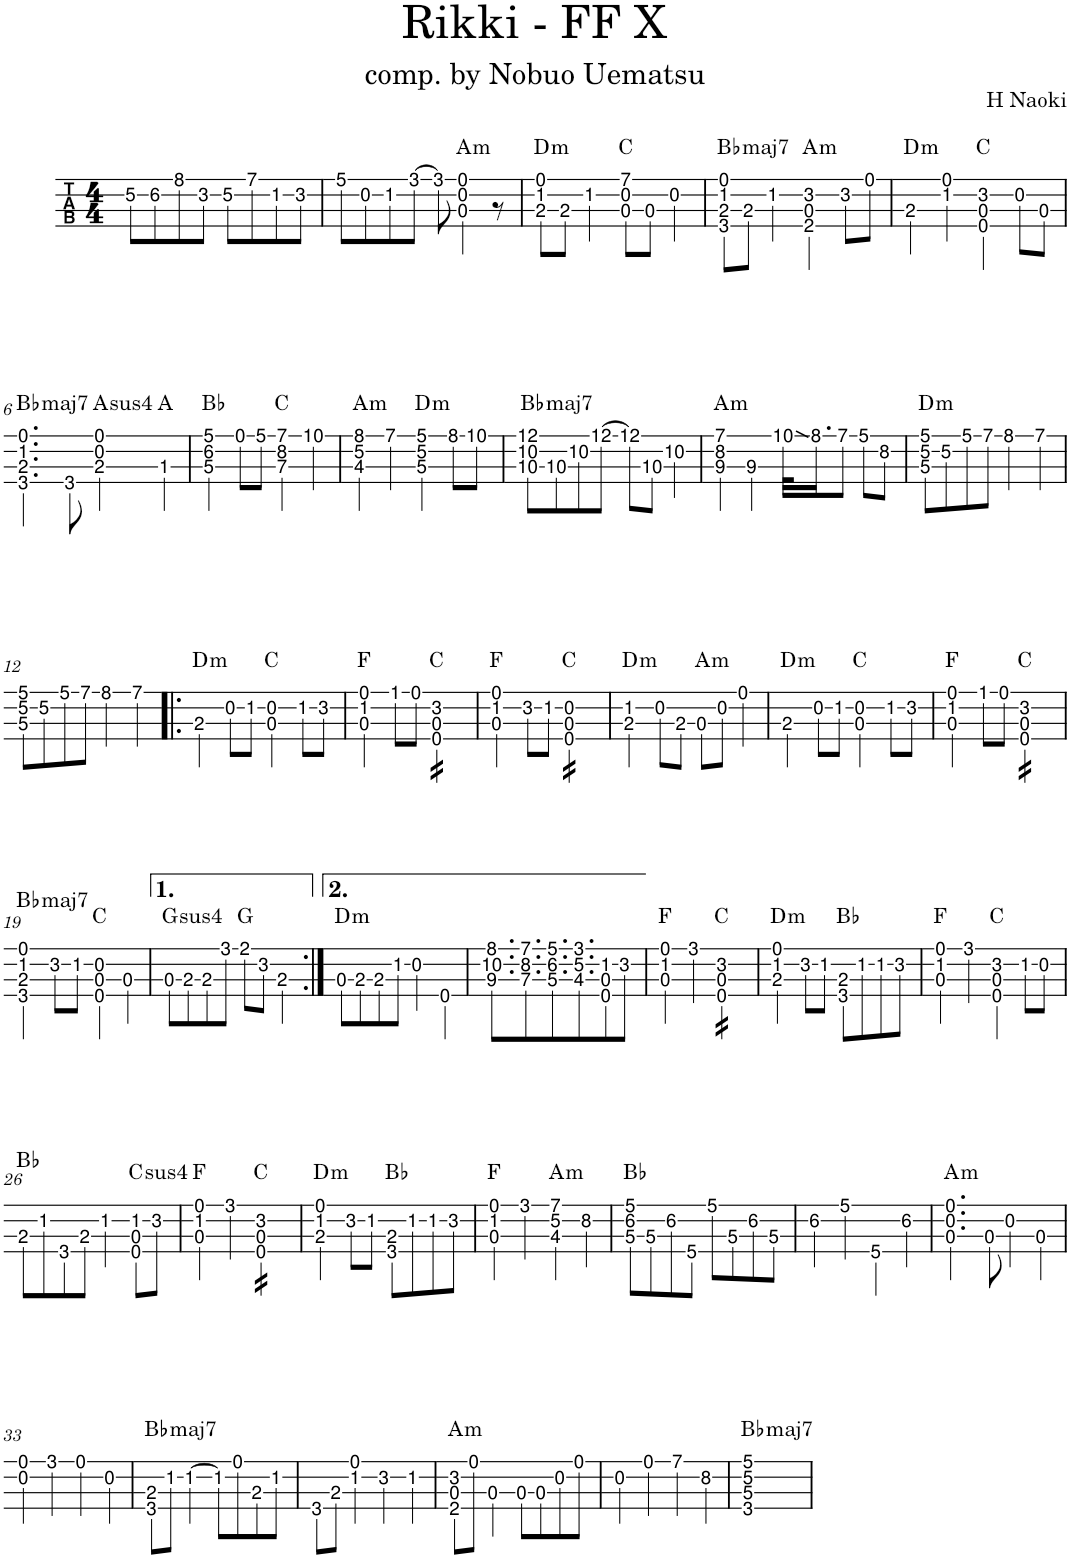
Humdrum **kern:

**kern	**harte
*part1	*part1
*staff1	*
*I"Ukulélé	*
*I'Uk.	*
*stria4	*
*	*
*k[]	*
*M4/4	*
=1	=1
8a\L	.
8b-\	.
8ff\	.
8g\J	.
8a\L	.
8ee\	.
8f\	.
8g\J	.
=2	=2
8dd\L	.
8e\	.
8f\	.
[8cc\J	.
8cc\]	.
!	!LO:H:kt=m
4c\ 4e\ 4a\	A:min
8r	.
=3	=3
!	!LO:H:kt=m
8d\ 8f\ 8a\L	D:min
8d\J	.
4f\	.
8c\ 8e\ 8ee\L	C:maj
8c\J	.
4e\	.
=4	=4
!	!LO:H:kt=maj7
8b-\ 8d\ 8f\ 8a\L	Bb:maj7
8d\J	.
4f\	.
!	!LO:H:kt=m
4a\ 4c\ 4g\	A:min
8g\L	.
8a\J	.
=5	=5
!	!LO:H:kt=m
4d\	D:min
4f\ 4a\	.
4g\ 4c\ 4g\	C:maj
8e\L	.
8c\J	.
!!LO:LB:g=z
=6	=6
!	!LO:H:kt=maj7
4.b-\ 4.d\ 4.f\ 4.a\	Bb:maj7
8b-\	.
!	!LO:H:kt=4
4d\ 4e\ 4a\	A:sus4
4c#\	A:maj
=7	=7
4f\ 4b-\ 4dd\	Bb:maj
8a\L	.
8dd\J	.
4g\ 4cc\ 4ee\	C:maj
4gg\	.
=8	=8
!	!LO:H:kt=m
4e\ 4a\ 4ff\	A:min
4ee\	.
!	!LO:H:kt=m
4f\ 4a\ 4dd\	D:min
8ff\L	.
8gg\J	.
=9	=9
!	!LO:H:kt=maj7
8b-\ 8dd\ 8aa\L	Bb:maj7
8b-\	.
8dd\	.
[8aa\J	.
8aa\L]	.
8b-\J	.
4dd\	.
=10	=10
!	!LO:H:kt=m
4a\ 4cc\ 4ee\	A:min
4a\	.
32gg\KLL	.
16.ff\J	.
8ee\J	.
8dd\L	.
8cc\J	.
=11	=11
!	!LO:H:kt=m
8f\ 8a\ 8dd\L	D:min
8a\	.
8dd\	.
8ee\J	.
4ff\	.
4ee\	.
!!LO:LB:g=z
=12	=12
8f\ 8a\ 8dd\L	.
8a\	.
8dd\	.
8ee\J	.
4ff\	.
4ee\	.
=13!|:	=13!|:
!	!LO:H:kt=m
4d\	D:min
8e\L	.
8f\J	.
4c\ 4e\	C:maj
8f\L	.
8g\J	.
=14	=14
4c\ 4f\ 4a\	F:maj
8b-\L	.
8a\J	.
2g\ 2c\ 2g\	C:maj
=15	=15
4c\ 4f\ 4a\	F:maj
8g\L	.
8f\J	.
2g\ 2c\ 2e\	C:maj
=16	=16
!	!LO:H:kt=m
4d\ 4f\	D:min
8e\L	.
8d\J	.
!	!LO:H:kt=m
8c\L	A:min
8e\J	.
4a\	.
=17	=17
!	!LO:H:kt=m
4d\	D:min
8e\L	.
8f\J	.
4c\ 4e\	C:maj
8f\L	.
8g\J	.
=18	=18
4c\ 4f\ 4a\	F:maj
8b-\L	.
8a\J	.
2g\ 2c\ 2g\	C:maj
!!LO:LB:g=z
=19	=19
!	!LO:H:kt=maj7
4b-\ 4d\ 4f\ 4a\	Bb:maj7
8g\L	.
8f\J	.
4g\ 4c\ 4e\	C:maj
4c\	.
=20	=20
!	!LO:H:kt=4
8c\L	G:sus4
8d\	.
8d\	.
8cc\J	.
8b\L	G:maj
8g\J	.
4d\	.
=21:|!	=21:|!
!	!LO:H:kt=m
8c\L	D:min
8d\	.
8d\	.
8f\J	.
4e\	.
4g\	.
=22	=22
8.a\ 8.dd\ 8.ff\L	.
8.g\ 8.cc\ 8.ee\	.
8.f\ 8.b-\ 8.dd\	.
8.e\ 8.a\ 8.cc\	.
8g\ 8c\ 8f\	.
8g\J	.
=23	=23
4c\ 4f\ 4a\	F:maj
4cc\	.
2g\ 2c\ 2g\	C:maj
=24	=24
!	!LO:H:kt=m
4d\ 4f\ 4a\	D:min
8g\L	.
8f\J	.
8b-\ 8d\L	Bb:maj
8f\	.
8f\	.
8g\J	.
=25	=25
4c\ 4f\ 4a\	F:maj
4cc\	.
4g\ 4c\ 4g\	C:maj
8f\L	.
8e\J	.
!!LO:LB:g=z
=26	=26
8d\L	Bb:maj
8f\	.
8b-\	.
8d\J	.
4f\	.
!	!LO:H:kt=4
8g\ 8c\ 8f\L	C:sus4
8g\J	.
=27	=27
4c\ 4f\ 4a\	F:maj
4cc\	.
2g\ 2c\ 2g\	C:maj
=28	=28
!	!LO:H:kt=m
4d\ 4f\ 4a\	D:min
8g\L	.
8f\J	.
8b-\ 8d\L	Bb:maj
8f\	.
8f\	.
8g\J	.
=29	=29
4c\ 4f\ 4a\	F:maj
4cc\	.
!	!LO:H:kt=m
4e\ 4a\ 4ee\	A:min
4cc\	.
=30	=30
8f\ 8b-\ 8dd\L	Bb:maj
8f\	.
8b-\	.
8cc\J	.
8dd\L	.
8f\	.
8b-\	.
8f\J	.
=31	=31
4b-\	.
4dd\	.
4cc\	.
4b-\	.
=32	=32
!	!LO:H:kt=m
4.c\ 4.e\ 4.a\	A:min
8c\	.
4e\	.
4c\	.
!!LO:LB:g=z
=33	=33
4e\ 4a\	.
4cc\	.
4a\	.
4e\	.
=34	=34
!	!LO:H:kt=maj7
8b-\ 8d\L	Bb:maj7
8f\J	.
[4f\	.
8f\L]	.
8a\	.
8d\	.
8f\J	.
=35	=35
8b-\L	.
8d\J	.
4f\ 4a\	.
4g\	.
4f\	.
=36	=36
!	!LO:H:kt=m
8a\ 8c\ 8g\L	A:min
8a\J	.
4c\	.
8c\L	.
8c\	.
8e\	.
8a\J	.
=37	=37
4e\	.
4a\	.
4ee\	.
4cc\	.
=38	=38
!	!LO:H:kt=maj7
1b- 1f 1a 1dd	Bb:maj7
=39	=39
1r	.
=40	=40
1r	.
=41	=41
1r	.
==	==
*-	*-
